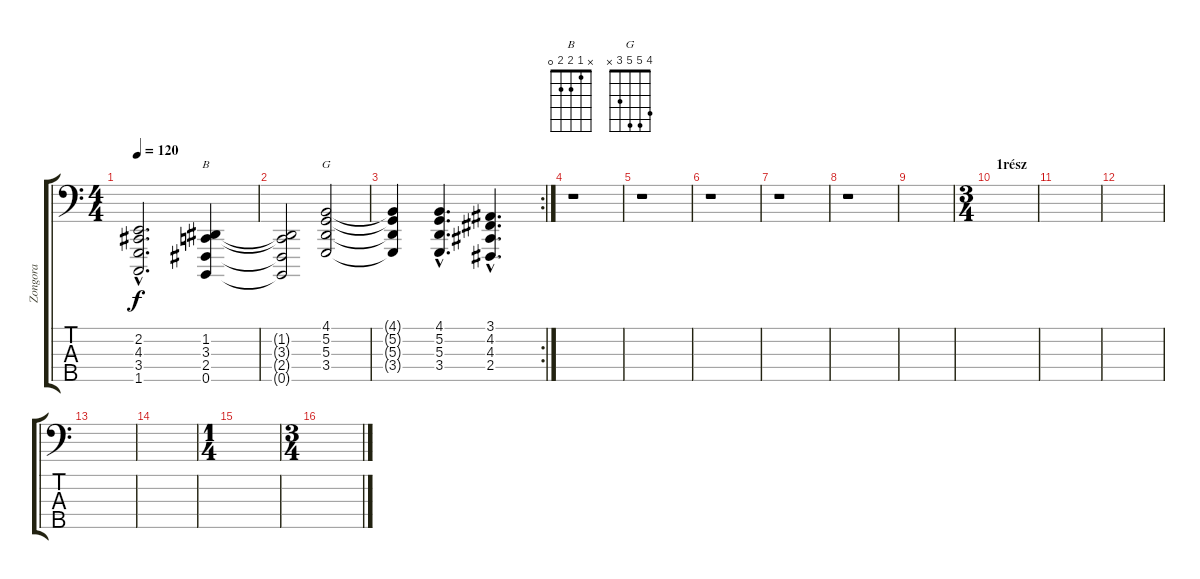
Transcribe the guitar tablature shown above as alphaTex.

\track ("Zongora" "Zongora") {instrument acousticgrandpiano}
\staff {score tabs}
\tuning (G2 D2 A1 E1 B0) {hide}
\chord ("B" x 1 2 2 0)
\chord ("G" 4 5 5 3 x)
\ts (4 4)
\tempo 120
\clef f4
\ks c
(2.2{hac} 4.3{hac} 3.4{hac} 1.5{hac}).2{d dy f} (1.2 3.3 2.4 0.5).4{ch "B"} |
(1.2{t} 3.3{t} 2.4{t} 0.5{t}).2 (4.1 5.2 5.3 3.4).2{ch "G"} |
\rc 2
(4.1{t} 5.2{t} 5.3{t} 3.4{t}).4 (4.1{hac} 5.2{hac} 5.3{hac} 3.4{hac}).4{d} (3.1{hac} 4.2{hac} 4.3{hac} 2.4{hac}).4{d} |
r.1 |
r.1 |
r.1 |
r.1 |
r.1 |
|
\ts (3 4)
\section ("" "1rész")
|
|
|
|
|
\ts (1 4)
|
\ts (3 4)
